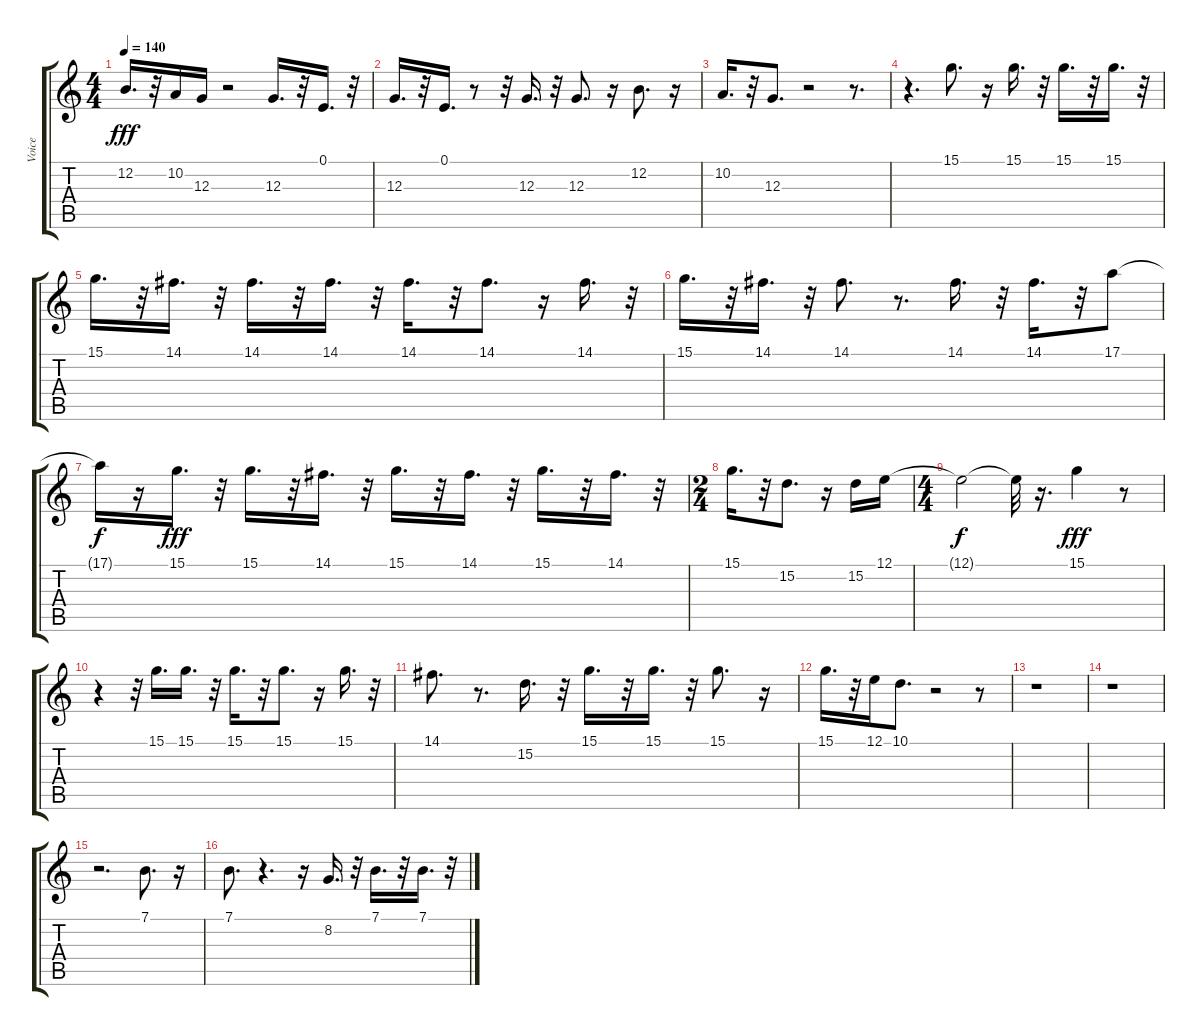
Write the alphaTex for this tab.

\track ("Voice" "Voice") {instrument synthbrass1}
\staff {score tabs}
\tuning (E4 B3 G3 D3 A2 E2) {hide}
\ts (4 4)
\tempo 140
\clef g2
\ks c
12.2.16{d dy fff} r.32 10.2.16 12.3.16 r.2 12.3.16{d} r.32 0.1.16{d} r.32 |
12.3.16{d} r.32 0.1.16{d} r.8 r.32 12.3.16{d} r.32 12.3.8{d} r.16 12.2.8{d} r.16 |
10.2.16{d} r.32 12.3.8{d} r.2 r.8{d} |
r.4{d} 15.1.8{d} r.16 15.1.16{d} r.32 15.1.16{d} r.32 15.1.16{d} r.32 |
15.1.16{d} r.32 14.1.16{d} r.32 14.1.16{d} r.32 14.1.16{d} r.32 14.1.16{d} r.32 14.1.8{d} r.16 14.1.16{d} r.32 |
15.1.16{d} r.32 14.1.16{d} r.32 14.1.8{d} r.8{d} 14.1.16{d} r.32 14.1.16{d} r.32 17.1.8 |
17.1{t}.16{dy f} r.16 15.1.16{d dy fff} r.32 15.1.16{d} r.32 14.1.16{d} r.32 15.1.16{d} r.32 14.1.16{d} r.32 15.1.16{d} r.32 14.1.16{d} r.32 |
\ts (2 4)
15.1.16{d} r.32 15.2.8{d} r.16 15.2.16 12.1.16 |
\ts (4 4)
12.1{t}.2{dy f} 12.1{t}.32 r.16{d} 15.1.4{dy fff} r.8 |
r.4 r.32 15.1.16{d} 15.1.16{d} r.32 15.1.16{d} r.32 15.1.8{d} r.16 15.1.16{d} r.32 |
14.1.8{d} r.8{d} 15.2.16{d} r.32 15.1.16{d} r.32 15.1.16{d} r.32 15.1.8{d} r.16 |
15.1.16{d} r.32 12.1.16 10.1.8{d} r.2 r.8 |
r.1 |
r.1 |
r.2{d} 7.1.8{d} r.16 |
7.1.8{d} r.4{d} r.16 8.2.16{d} r.32 7.1.16{d} r.32 7.1.16{d} r.32
